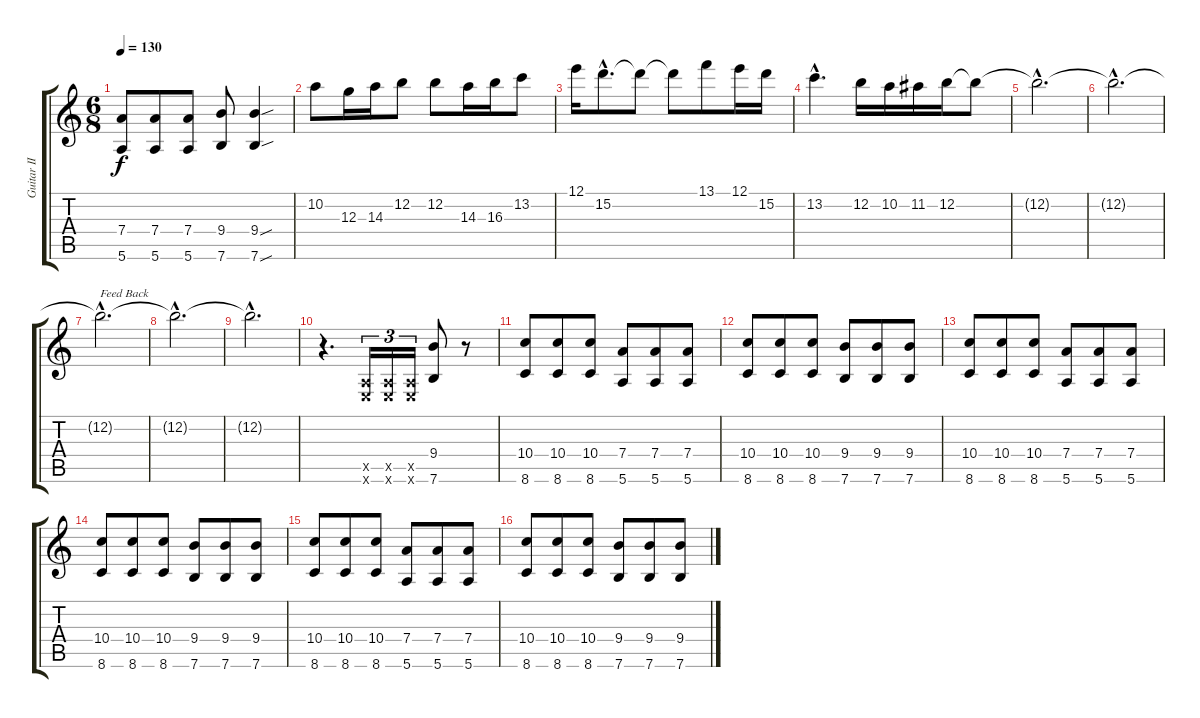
\track ("Guitar II" "Guitar II") {instrument distortionguitar}
\staff {score tabs}
\tuning (E4 B3 G3 D3 A2 E2) {hide}
\ts (6 8)
\tempo 130
\clef g2
\ks c
(7.4 5.6).8{dy f} (7.4 5.6).8 (7.4 5.6).8 (9.4 7.6).8 (9.4{sou} 7.6{sou}).4 |
10.2.8{volume 15 balance 8 instrument overdrivenguitar} 12.3.16 14.3.16 12.2.8 12.2.8 14.3.16 16.3.16 13.2.8 |
12.1.16 15.2{hac}.8{d} 15.2{t}.8 15.2{t}.8 13.1.8 12.1.16 15.2.16 |
13.2{hac}.4{d} 12.2.16 10.2.16 11.2.16 12.2.16 12.2{t}.8 |
12.2{hac t}.2{d} |
12.2{hac t}.2{d} |
12.2{hac t}.2{d txt "Feed Back"} |
12.2{hac t}.2{d} |
12.2{hac t}.2{d} |
r.4{d volume 14 balance 4 instrument distortionguitar} (0.5{x} 0.6{x}).16{tu (3 2)} (0.5{x} 0.6{x}).16{tu (3 2)} (0.5{x} 0.6{x}).16{tu (3 2)} (9.4 7.6).8 r.8 |
(10.4 8.6).8 (10.4 8.6).8 (10.4 8.6).8 (7.4 5.6).8 (7.4 5.6).8 (7.4 5.6).8 |
(10.4 8.6).8 (10.4 8.6).8 (10.4 8.6).8 (9.4 7.6).8 (9.4 7.6).8 (9.4 7.6).8 |
(10.4 8.6).8 (10.4 8.6).8 (10.4 8.6).8 (7.4 5.6).8 (7.4 5.6).8 (7.4 5.6).8 |
(10.4 8.6).8 (10.4 8.6).8 (10.4 8.6).8 (9.4 7.6).8 (9.4 7.6).8 (9.4 7.6).8 |
(10.4 8.6).8 (10.4 8.6).8 (10.4 8.6).8 (7.4 5.6).8 (7.4 5.6).8 (7.4 5.6).8 |
(10.4 8.6).8 (10.4 8.6).8 (10.4 8.6).8 (9.4 7.6).8 (9.4 7.6).8 (9.4 7.6).8
